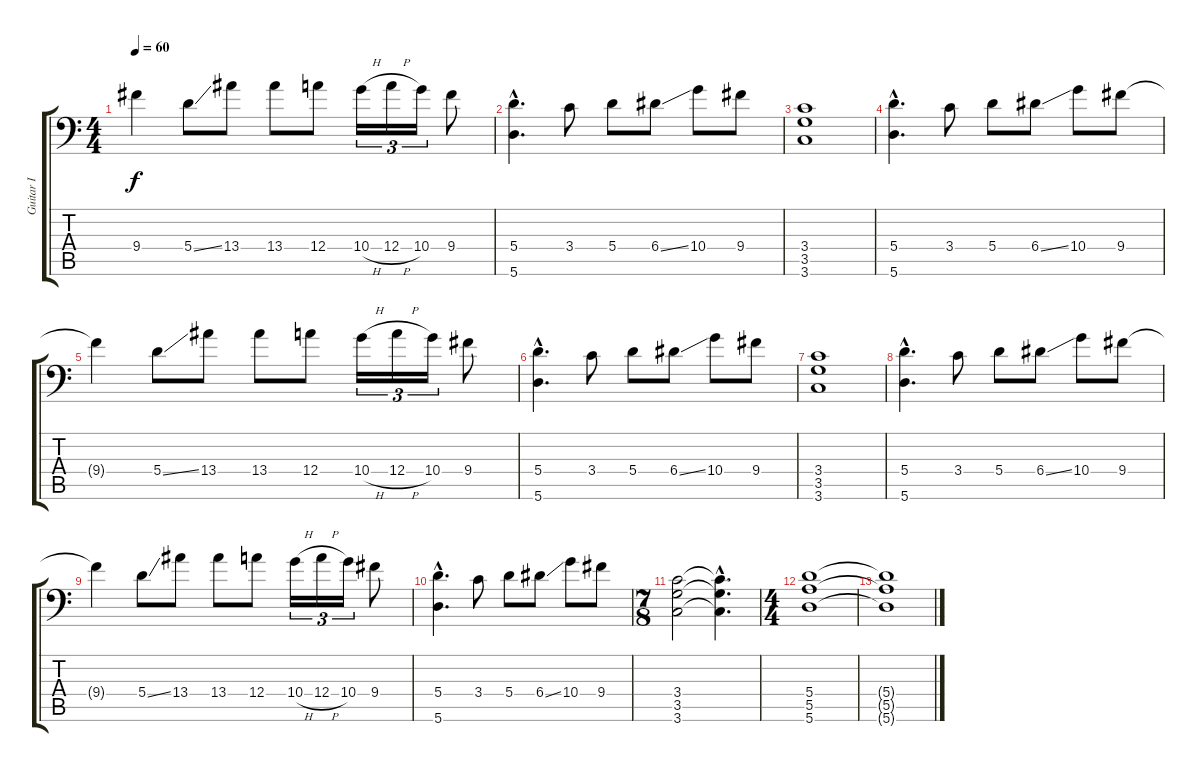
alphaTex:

\track ("Guitar I" "Guitar I") {instrument distortionguitar}
\staff {score tabs}
\tuning (B3 Gb3 D3 A2 E2 A1) {hide}
\ts (4 4)
\tempo 60
\clef f4
\ks c
9.4{t}.4{dy f} 5.4{ss}.8 13.4.8 13.4.8 12.4.8 10.4{h}.16{tu (3 2)} 12.4{h}.16{tu (3 2)} 10.4.16{tu (3 2)} 9.4.8 |
(5.4{hac} 5.6{hac}).4{d} 3.4.8 5.4.8 6.4{ss}.8 10.4.8 9.4.8 |
(3.4 3.5 3.6).1 |
(5.4{hac} 5.6{hac}).4{d} 3.4.8 5.4.8 6.4{ss}.8 10.4.8 9.4.8 |
9.4{t}.4 5.4{ss}.8 13.4.8 13.4.8 12.4.8 10.4{h}.16{tu (3 2)} 12.4{h}.16{tu (3 2)} 10.4.16{tu (3 2)} 9.4.8 |
(5.4{hac} 5.6{hac}).4{d} 3.4.8 5.4.8 6.4{ss}.8 10.4.8 9.4.8 |
(3.4 3.5 3.6).1 |
(5.4{hac} 5.6{hac}).4{d} 3.4.8 5.4.8 6.4{ss}.8 10.4.8 9.4.8 |
9.4{t}.4 5.4{ss}.8 13.4.8 13.4.8 12.4.8 10.4{h}.16{tu (3 2)} 12.4{h}.16{tu (3 2)} 10.4.16{tu (3 2)} 9.4.8 |
(5.4{hac} 5.6{hac}).4{d} 3.4.8 5.4.8 6.4{ss}.8 10.4.8 9.4.8 |
\ts (7 8)
(3.4 3.5 3.6).2 (3.4{hac t} 3.5{hac t} 3.6{hac t}).4{d} |
\ts (4 4)
(5.4 5.5 5.6).1 |
(5.4{t} 5.5{t} 5.6{t}).1
